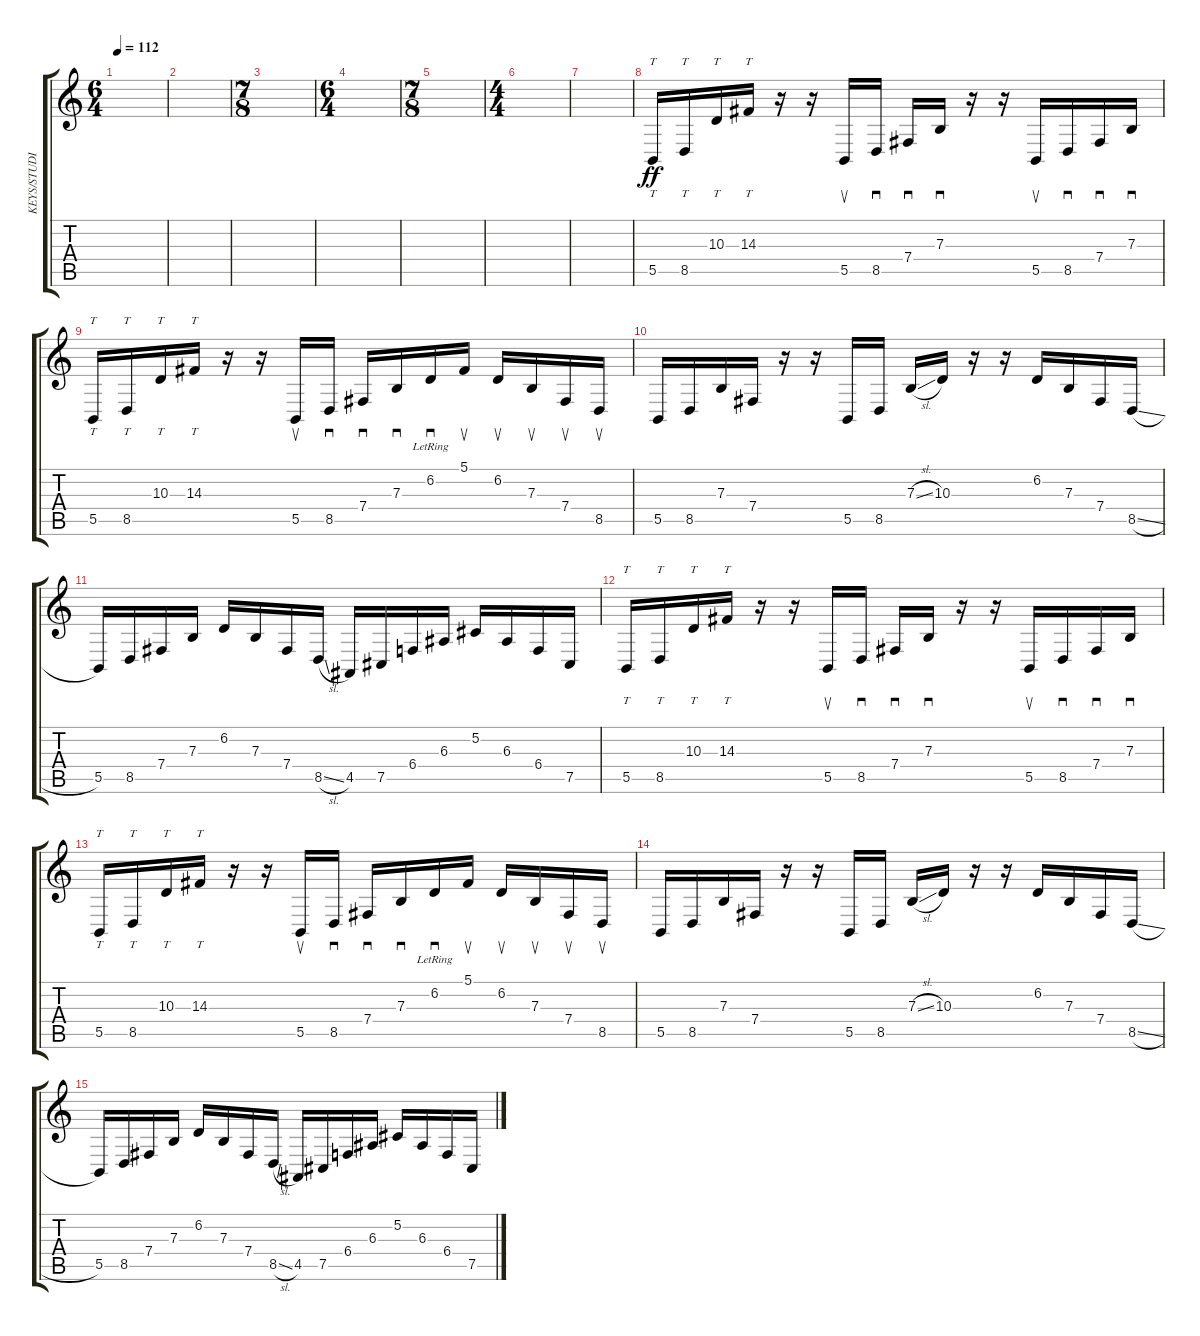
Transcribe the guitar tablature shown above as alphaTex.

\track ("KEYS/STUDIO" "KEYS/STUDI") {instrument sitar}
\staff {score tabs}
\tuning (Db4 Ab3 E3 B2 Gb2 B1) {hide}
\ts (6 4)
\tempo 112
\clef g2
\ks c
|
|
\ts (7 8)
|
\ts (6 4)
|
\ts (7 8)
|
\ts (4 4)
|
|
5.5.16{tt dy ff instrument fx1rain} 8.5.16{tt} 10.3.16{tt} 14.3.16{tt} r.16 r.16 5.5.16{su} 8.5.16{sd} 7.4.16{sd} 7.3.16{sd} r.16 r.16 5.5.16{su} 8.5.16{sd} 7.4.16{sd} 7.3.16{sd} |
5.5.16{tt} 8.5.16{tt} 10.3.16{tt} 14.3.16{tt} r.16 r.16 5.5.16{su} 8.5.16{sd} 7.4.16{sd} 7.3.16{sd} 6.2{lr}.16{sd} 5.1.16{su} 6.2.16{su} 7.3.16{su} 7.4.16{su} 8.5.16{su} |
5.5.16 8.5.16 7.3.16 7.4.16 r.16 r.16 5.5.16 8.5.16 7.3{sl}.16 10.3.16 r.16 r.16 6.2.16 7.3.16 7.4.16 8.5{sl}.16 |
5.5.16 8.5.16 7.4.16 7.3.16 6.2.16 7.3.16 7.4.16 8.5{sl}.16 4.5.16 7.5.16 6.4.16 6.3.16 5.2.16 6.3.16 6.4.16 7.5.16 |
5.5.16{tt} 8.5.16{tt} 10.3.16{tt} 14.3.16{tt} r.16 r.16 5.5.16{su} 8.5.16{sd} 7.4.16{sd} 7.3.16{sd} r.16 r.16 5.5.16{su} 8.5.16{sd} 7.4.16{sd} 7.3.16{sd} |
5.5.16{tt} 8.5.16{tt} 10.3.16{tt} 14.3.16{tt} r.16 r.16 5.5.16{su} 8.5.16{sd} 7.4.16{sd} 7.3.16{sd} 6.2{lr}.16{sd} 5.1.16{su} 6.2.16{su} 7.3.16{su} 7.4.16{su} 8.5.16{su} |
5.5.16 8.5.16 7.3.16 7.4.16 r.16 r.16 5.5.16 8.5.16 7.3{sl}.16 10.3.16 r.16 r.16 6.2.16 7.3.16 7.4.16 8.5{sl}.16 |
5.5.16 8.5.16 7.4.16 7.3.16 6.2.16 7.3.16 7.4.16 8.5{sl}.16 4.5.16 7.5.16 6.4.16 6.3.16 5.2.16 6.3.16 6.4.16 7.5.16
